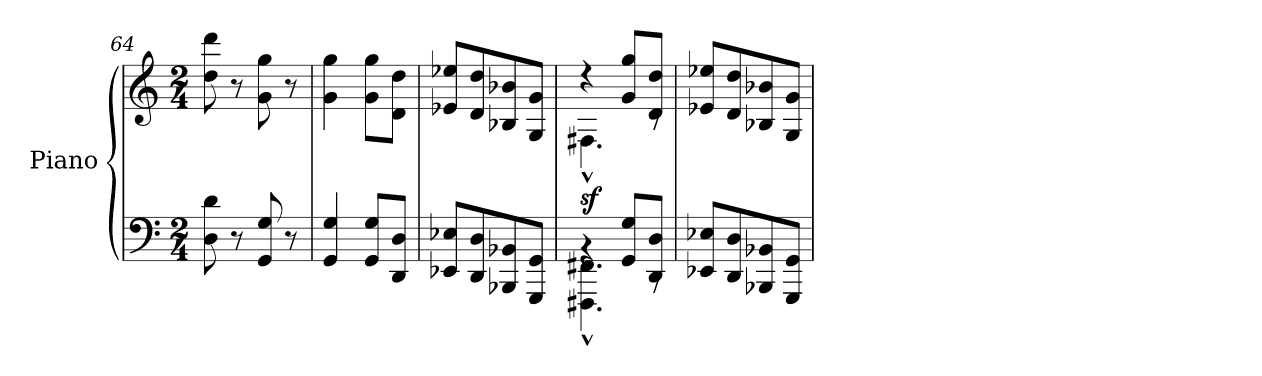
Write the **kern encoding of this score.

**kern	**kern	**dynam
*part1	*part1	*part1
*staff2	*staff1	*staff1/2
*I"Piano	*	*
*I'Pno.	*	*
*clefF4	*clefG2	*
*k[]	*k[]	*
*M2/4	*M2/4	*
=64	=64	=64
8D\ 8d\	8dd\ 8ddd\	.
8r	8r	.
8GG/ 8G/	8g\ 8gg\	.
8r	8r	.
=65	=65	=65
4GG/ 4G/	4g\ 4gg\	.
8GG/ 8G/L	8g\ 8gg\L	.
8DD/ 8D/J	8d\ 8dd\J	.
=66	=66	=66
8EE-X/ 8E-X/L	8e-X/ 8ee-X/L	.
8DD/ 8D/	8d/ 8dd/	.
8BBB-X/ 8BB-X/	8B-X/ 8b-X/	.
8GGG/ 8GG/J	8G/ 8g/J	.
!!LO:LB:g=z
=67	=67	=67
*^	*^	*
!	!	!	!	!LO:DY:b
4rBB	4.FFF#X\^^ 4.FF#X\^^	4r	4.F#X^^\	sf
8GG/ 8G/L	.	8g/ 8gg/L	.	.
8DD/ 8D/J	8rCC	8d/ 8dd/J	8rc	.
*v	*v	*	*	*
*	*v	*v	*
=68	=68	=68
8EE-X/ 8E-X/L	8e-X/ 8ee-X/L	.
8DD/ 8D/	8d/ 8dd/	.
8BBB-X/ 8BB-X/	8B-X/ 8b-X/	.
8GGG/ 8GG/J	8G/ 8g/J	.
=	=	=
*-	*-	*-
